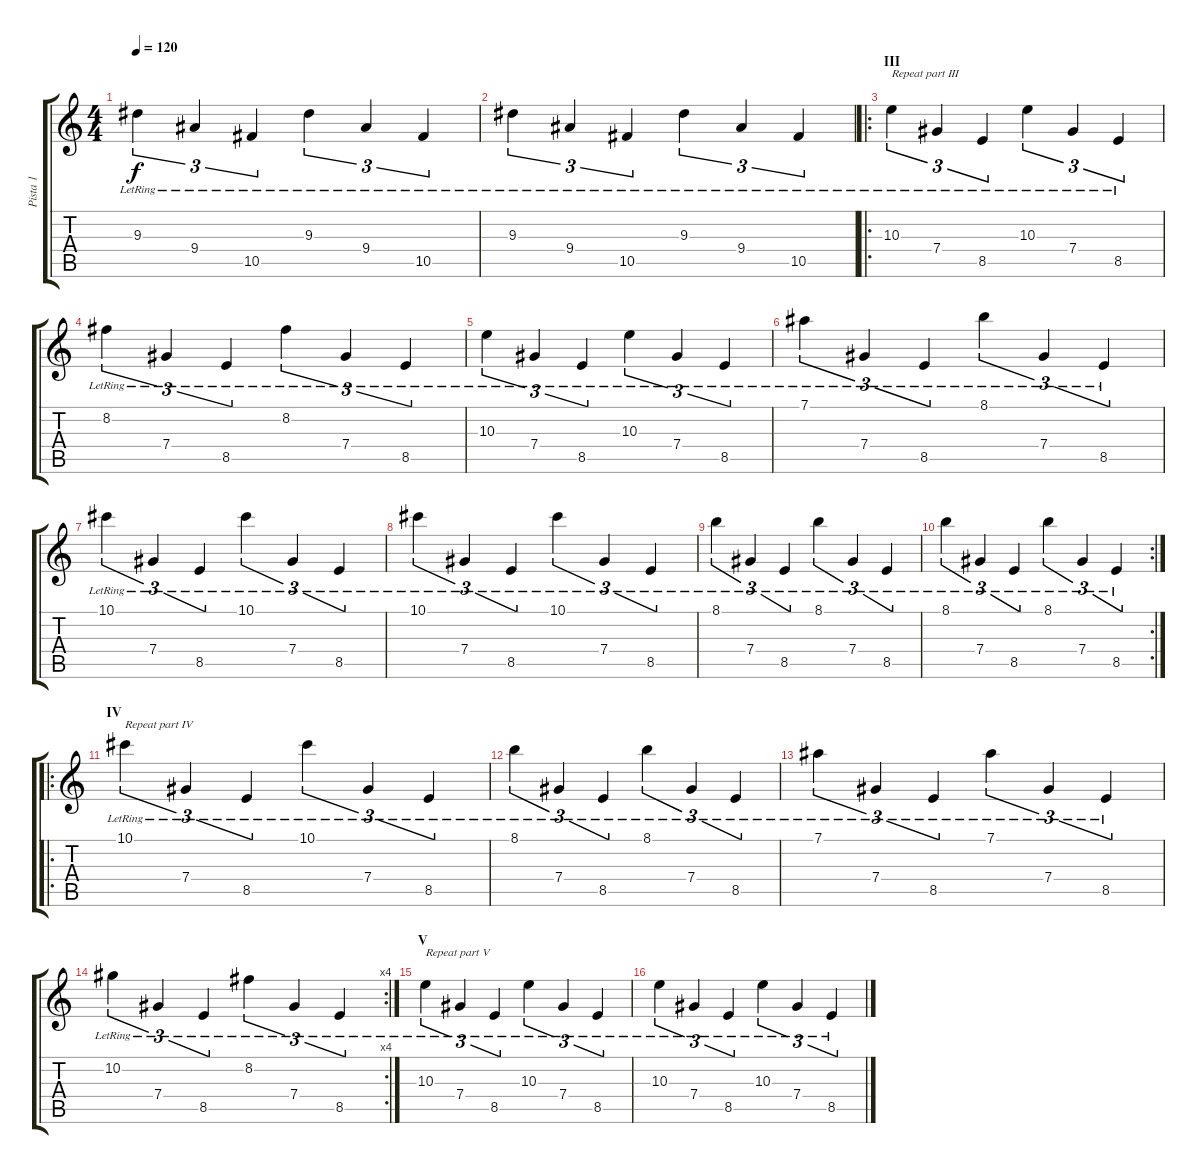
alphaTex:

\track ("Pista 1" "Pista 1") {instrument distortionguitar}
\staff {score tabs}
\tuning (Eb4 Bb3 Gb3 Db3 Ab2 Db2) {hide}
\ts (4 4)
\tempo 120
\clef g2
\ks c
9.3{lr}.4{tu (3 2) dy f} 9.4{lr}.4{tu (3 2)} 10.5{lr}.4{tu (3 2)} 9.3{lr}.4{tu (3 2)} 9.4{lr}.4{tu (3 2)} 10.5{lr}.4{tu (3 2)} |
9.3{lr}.4{tu (3 2)} 9.4{lr}.4{tu (3 2)} 10.5{lr}.4{tu (3 2)} 9.3{lr}.4{tu (3 2)} 9.4{lr}.4{tu (3 2)} 10.5{lr}.4{tu (3 2)} |
\ro
\section ("" "III")
10.3{lr}.4{tu (3 2) txt "Repeat part III"} 7.4{lr}.4{tu (3 2)} 8.5{lr}.4{tu (3 2)} 10.3{lr}.4{tu (3 2)} 7.4{lr}.4{tu (3 2)} 8.5{lr}.4{tu (3 2)} |
8.2{lr}.4{tu (3 2)} 7.4{lr}.4{tu (3 2)} 8.5{lr}.4{tu (3 2)} 8.2{lr}.4{tu (3 2)} 7.4{lr}.4{tu (3 2)} 8.5{lr}.4{tu (3 2)} |
10.3{lr}.4{tu (3 2)} 7.4{lr}.4{tu (3 2)} 8.5{lr}.4{tu (3 2)} 10.3{lr}.4{tu (3 2)} 7.4{lr}.4{tu (3 2)} 8.5{lr}.4{tu (3 2)} |
7.1{lr}.4{tu (3 2)} 7.4{lr}.4{tu (3 2)} 8.5{lr}.4{tu (3 2)} 8.1{lr}.4{tu (3 2)} 7.4{lr}.4{tu (3 2)} 8.5{lr}.4{tu (3 2)} |
10.1{lr}.4{tu (3 2)} 7.4{lr}.4{tu (3 2)} 8.5{lr}.4{tu (3 2)} 10.1{lr}.4{tu (3 2)} 7.4{lr}.4{tu (3 2)} 8.5{lr}.4{tu (3 2)} |
10.1{lr}.4{tu (3 2)} 7.4{lr}.4{tu (3 2)} 8.5{lr}.4{tu (3 2)} 10.1{lr}.4{tu (3 2)} 7.4{lr}.4{tu (3 2)} 8.5{lr}.4{tu (3 2)} |
8.1{lr}.4{tu (3 2)} 7.4{lr}.4{tu (3 2)} 8.5{lr}.4{tu (3 2)} 8.1{lr}.4{tu (3 2)} 7.4{lr}.4{tu (3 2)} 8.5{lr}.4{tu (3 2)} |
\rc 2
8.1{lr}.4{tu (3 2)} 7.4{lr}.4{tu (3 2)} 8.5{lr}.4{tu (3 2)} 8.1{lr}.4{tu (3 2)} 7.4{lr}.4{tu (3 2)} 8.5{lr}.4{tu (3 2)} |
\ro
\section ("" "IV")
10.1{lr}.4{tu (3 2) txt "Repeat part IV"} 7.4{lr}.4{tu (3 2)} 8.5{lr}.4{tu (3 2)} 10.1{lr}.4{tu (3 2)} 7.4{lr}.4{tu (3 2)} 8.5{lr}.4{tu (3 2)} |
8.1{lr}.4{tu (3 2)} 7.4{lr}.4{tu (3 2)} 8.5{lr}.4{tu (3 2)} 8.1{lr}.4{tu (3 2)} 7.4{lr}.4{tu (3 2)} 8.5{lr}.4{tu (3 2)} |
7.1{lr}.4{tu (3 2)} 7.4{lr}.4{tu (3 2)} 8.5{lr}.4{tu (3 2)} 7.1{lr}.4{tu (3 2)} 7.4{lr}.4{tu (3 2)} 8.5{lr}.4{tu (3 2)} |
\rc 4
10.2{lr}.4{tu (3 2)} 7.4{lr}.4{tu (3 2)} 8.5{lr}.4{tu (3 2)} 8.2{lr}.4{tu (3 2)} 7.4{lr}.4{tu (3 2)} 8.5{lr}.4{tu (3 2)} |
\section ("" "V")
10.3{lr}.4{tu (3 2) txt "Repeat part V"} 7.4{lr}.4{tu (3 2)} 8.5{lr}.4{tu (3 2)} 10.3{lr}.4{tu (3 2)} 7.4{lr}.4{tu (3 2)} 8.5{lr}.4{tu (3 2)} |
10.3{lr}.4{tu (3 2)} 7.4{lr}.4{tu (3 2)} 8.5{lr}.4{tu (3 2)} 10.3{lr}.4{tu (3 2)} 7.4{lr}.4{tu (3 2)} 8.5{lr}.4{tu (3 2)}
